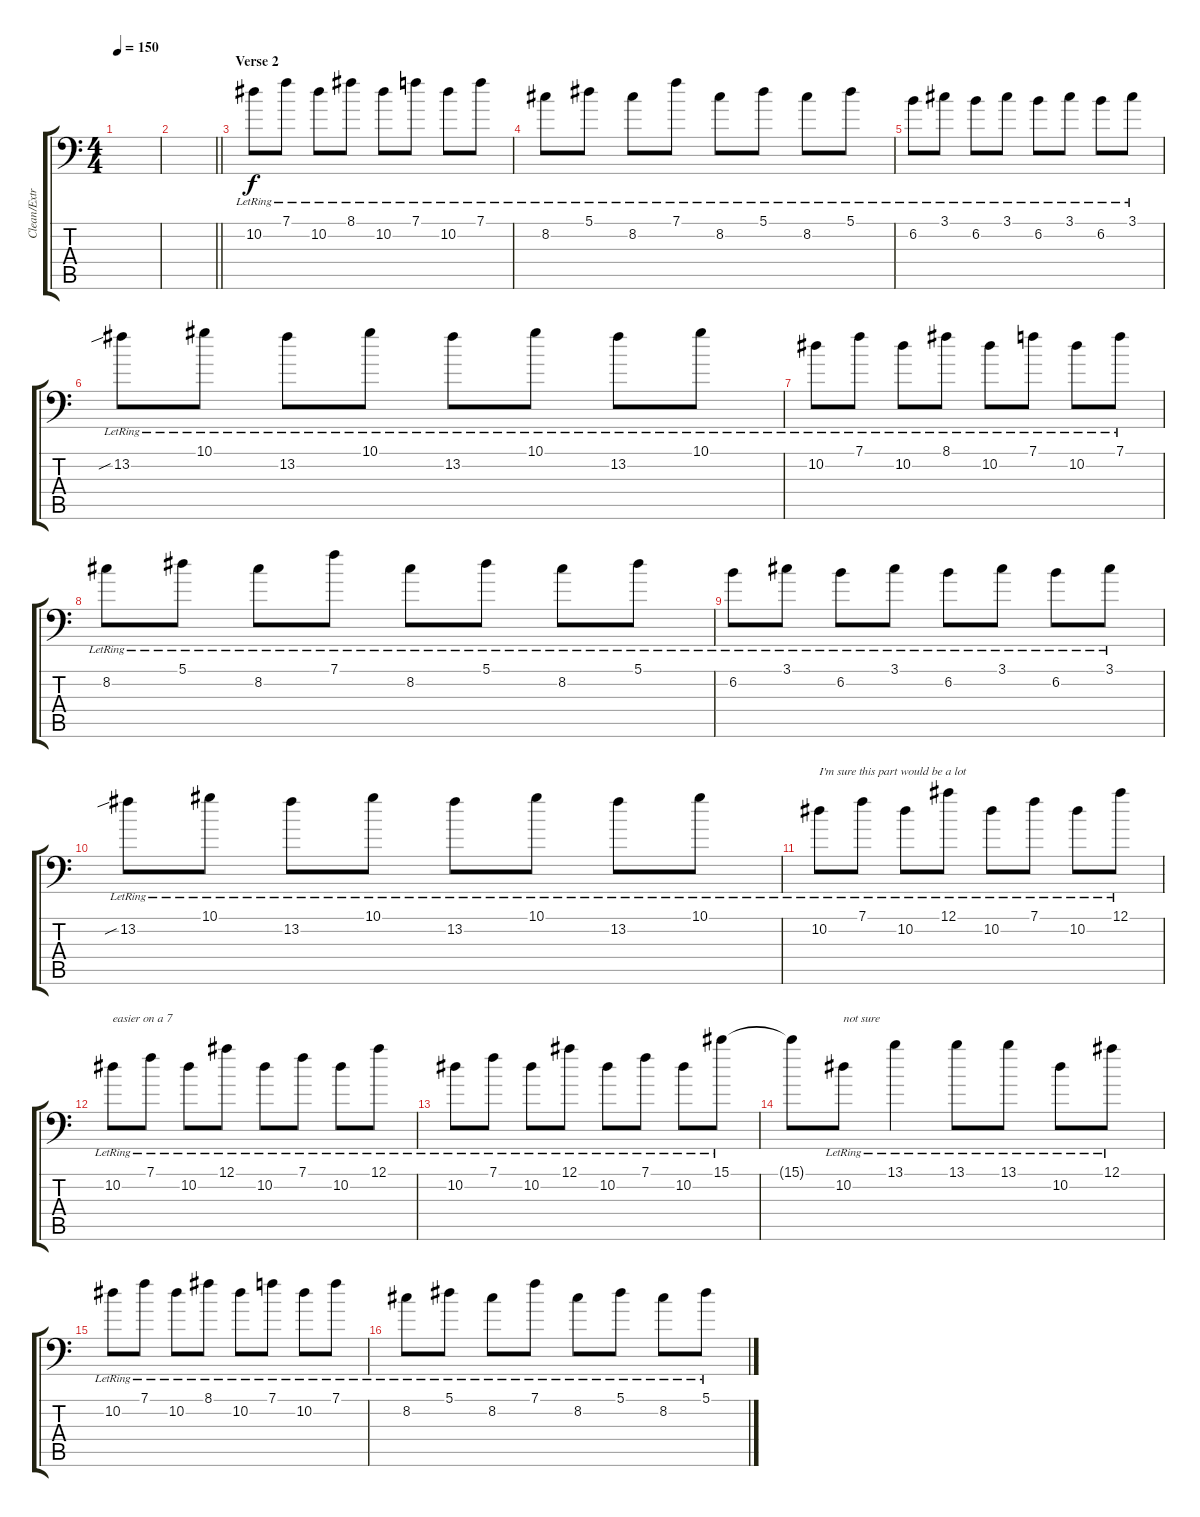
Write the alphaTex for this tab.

\track ("Clean/Extra Guitar" "Clean/Extr") {instrument electricguitarclean}
\staff {score tabs}
\tuning (Bb3 F3 Db3 Ab2 Eb2 Bb1) {hide}
\ts (4 4)
\tempo 150
\clef f4
\ks c
|
\barLineRight lightlight
|
\section ("" "Verse 2")
10.2{lr}.8{instrument electricguitarclean} 7.1{lr}.8 10.2{lr}.8 8.1{lr}.8 10.2{lr}.8 7.1{lr}.8 10.2{lr}.8 7.1{lr}.8 |
8.2{lr}.8 5.1{lr}.8 8.2{lr}.8 7.1{lr}.8 8.2{lr}.8 5.1{lr}.8 8.2{lr}.8 5.1{lr}.8 |
6.2{lr}.8 3.1{lr}.8 6.2{lr}.8 3.1{lr}.8 6.2{lr}.8 3.1{lr}.8 6.2{lr}.8 3.1{lr}.8 |
13.2{sib lr}.8 10.1{lr}.8 13.2{lr}.8 10.1{lr}.8 13.2{lr}.8 10.1{lr}.8 13.2{lr}.8 10.1{lr}.8 |
10.2{lr}.8 7.1{lr}.8 10.2{lr}.8 8.1{lr}.8 10.2{lr}.8 7.1{lr}.8 10.2{lr}.8 7.1{lr}.8 |
8.2{lr}.8 5.1{lr}.8 8.2{lr}.8 7.1{lr}.8 8.2{lr}.8 5.1{lr}.8 8.2{lr}.8 5.1{lr}.8 |
6.2{lr}.8 3.1{lr}.8 6.2{lr}.8 3.1{lr}.8 6.2{lr}.8 3.1{lr}.8 6.2{lr}.8 3.1{lr}.8 |
13.2{sib lr}.8 10.1{lr}.8 13.2{lr}.8 10.1{lr}.8 13.2{lr}.8 10.1{lr}.8 13.2{lr}.8 10.1{lr}.8 |
10.2{lr}.8{txt "I'm sure this part would be a lot "} 7.1{lr}.8 10.2{lr}.8 12.1{lr}.8 10.2{lr}.8 7.1{lr}.8 10.2{lr}.8 12.1{lr}.8 |
10.2{lr}.8{txt "easier on a 7"} 7.1{lr}.8 10.2{lr}.8 12.1{lr}.8 10.2{lr}.8 7.1{lr}.8 10.2{lr}.8 12.1{lr}.8 |
10.2{lr}.8 7.1{lr}.8 10.2{lr}.8 12.1{lr}.8 10.2{lr}.8 7.1{lr}.8 10.2{lr}.8 15.1{lr}.8 |
15.1{t}.8 10.2{lr}.8{txt "not sure"} 13.1{lr}.4 13.1{lr}.8 13.1{lr}.8 10.2{lr}.8 12.1{lr}.8 |
10.2{lr}.8 7.1{lr}.8 10.2{lr}.8 8.1{lr}.8 10.2{lr}.8 7.1{lr}.8 10.2{lr}.8 7.1{lr}.8 |
8.2{lr}.8 5.1{lr}.8 8.2{lr}.8 7.1{lr}.8 8.2{lr}.8 5.1{lr}.8 8.2{lr}.8 5.1{lr}.8
